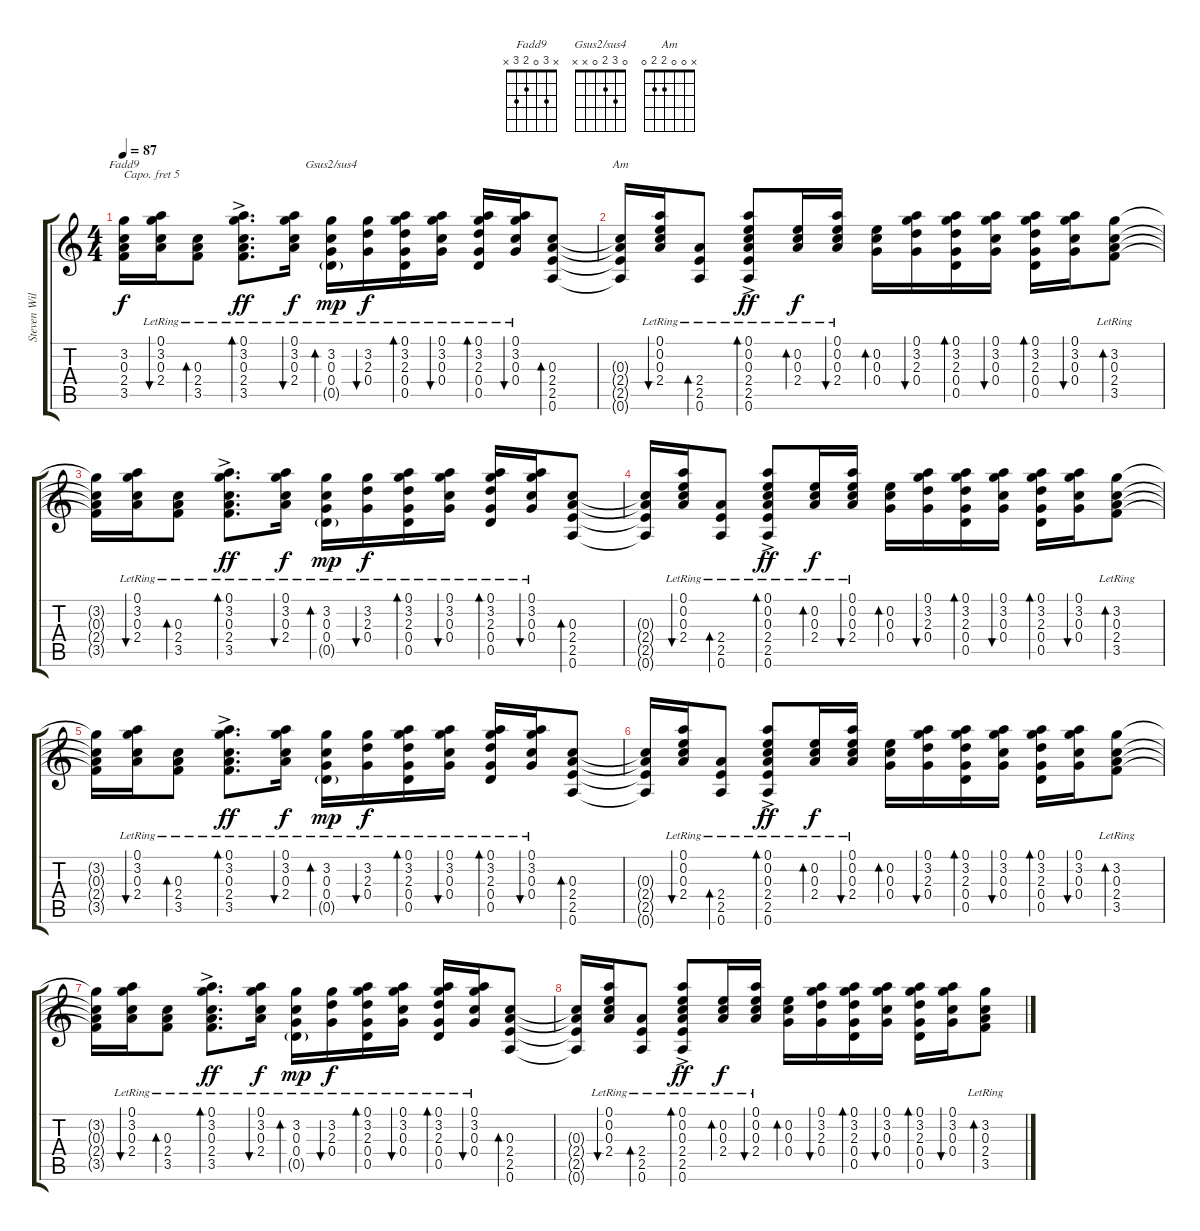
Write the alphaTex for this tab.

\track ("Steven Wilson Clean Gtr. L" "Steven Wil") {instrument electricguitarclean}
\staff {score tabs}
\capo 5
\tuning (E4 B3 G3 D3 A2 E2) {hide}
\chord ("Fadd9" x 3 0 2 3 x)
\chord ("Gsus2/sus4" 0 3 2 0 x x)
\chord ("Am" x 0 0 2 2 0)
\ts (4 4)
\tempo 87
\clef g2
\ks aminor
(3.2{t} 0.3{t} 2.4{t} 3.5{t}).16{ch "Fadd9" dy f} (0.1{lr} 3.2{lr} 0.3{lr} 2.4{lr}).16{bu 30} (0.3{lr} 2.4{lr} 3.5{lr}).8{bd 30} (0.1{ac lr} 3.2{ac lr} 0.3{ac lr} 2.4{ac lr} 3.5{ac lr}).8{d bd 30 dy ff} (0.1{lr} 3.2{lr} 0.3{lr} 2.4{lr}).16{bu 30 dy f} (3.2{lr} 0.3{lr} 0.4{lr} 0.5{g}).16{bd 30 ch "Gsus2/sus4" dy mp} (3.2{lr} 2.3{lr} 0.4{lr}).16{bu 30 dy f} (0.1{lr} 3.2{lr} 2.3{lr} 0.4{lr} 0.5{lr}).16{bd 30} (0.1{lr} 3.2{lr} 0.3{lr} 0.4{lr}).16{bu 30} (0.1{lr} 3.2{lr} 2.3{lr} 0.4{lr} 0.5{lr}).16{bd 30} (0.1{lr} 3.2{lr} 0.3{lr} 0.4{lr}).16{bu 30} (0.3 2.4 2.5 0.6).8{bd 30} |
(0.3{t} 2.4{t} 2.5{t} 0.6{t}).16{ch "Am"} (0.1{lr} 0.2{lr} 0.3{lr} 2.4{lr}).16{bu 30} (2.4{lr} 2.5{lr} 0.6{lr}).8{bd 30} (0.1{ac lr} 0.2{ac lr} 0.3{ac lr} 2.4{ac lr} 2.5{ac lr} 0.6{ac lr}).8{bd 30 dy ff} (0.2{lr} 0.3{lr} 2.4{lr}).16{bd 30 dy f} (0.1{lr} 0.2{lr} 0.3{lr} 2.4{lr}).16{bu 30} (0.2 0.3 0.4).16{bd 30} (0.1 3.2 2.3 0.4).16{bu 30} (0.1 3.2 2.3 0.4 0.5).16{bd 30} (0.1 3.2 0.3 0.4).16{bu 30} (0.1 3.2 2.3 0.4 0.5).16{bd 30} (0.1 3.2 0.3 0.4).16{bu 30} (3.2{lr} 0.3{lr} 2.4{lr} 3.5{lr}).8{bd 30} |
(3.2{t} 0.3{t} 2.4{t} 3.5{t}).16 (0.1{lr} 3.2{lr} 0.3{lr} 2.4{lr}).16{bu 30} (0.3{lr} 2.4{lr} 3.5{lr}).8{bd 30} (0.1{ac lr} 3.2{ac lr} 0.3{ac lr} 2.4{ac lr} 3.5{ac lr}).8{d bd 30 dy ff} (0.1{lr} 3.2{lr} 0.3{lr} 2.4{lr}).16{bu 30 dy f} (3.2{lr} 0.3{lr} 0.4{lr} 0.5{g}).16{bd 30 dy mp} (3.2{lr} 2.3{lr} 0.4{lr}).16{bu 30 dy f} (0.1{lr} 3.2{lr} 2.3{lr} 0.4{lr} 0.5{lr}).16{bd 30} (0.1{lr} 3.2{lr} 0.3{lr} 0.4{lr}).16{bu 30} (0.1{lr} 3.2{lr} 2.3{lr} 0.4{lr} 0.5{lr}).16{bd 30} (0.1{lr} 3.2{lr} 0.3{lr} 0.4{lr}).16{bu 30} (0.3 2.4 2.5 0.6).8{bd 30} |
(0.3{t} 2.4{t} 2.5{t} 0.6{t}).16 (0.1{lr} 0.2{lr} 0.3{lr} 2.4{lr}).16{bu 30} (2.4{lr} 2.5{lr} 0.6{lr}).8{bd 30} (0.1{ac lr} 0.2{ac lr} 0.3{ac lr} 2.4{ac lr} 2.5{ac lr} 0.6{ac lr}).8{bd 30 dy ff} (0.2{lr} 0.3{lr} 2.4{lr}).16{bd 30 dy f} (0.1{lr} 0.2{lr} 0.3{lr} 2.4{lr}).16{bu 30} (0.2 0.3 0.4).16{bd 30} (0.1 3.2 2.3 0.4).16{bu 30} (0.1 3.2 2.3 0.4 0.5).16{bd 30} (0.1 3.2 0.3 0.4).16{bu 30} (0.1 3.2 2.3 0.4 0.5).16{bd 30} (0.1 3.2 0.3 0.4).16{bu 30} (3.2{lr} 0.3{lr} 2.4{lr} 3.5{lr}).8{bd 30} |
(3.2{t} 0.3{t} 2.4{t} 3.5{t}).16 (0.1{lr} 3.2{lr} 0.3{lr} 2.4{lr}).16{bu 30} (0.3{lr} 2.4{lr} 3.5{lr}).8{bd 30} (0.1{ac lr} 3.2{ac lr} 0.3{ac lr} 2.4{ac lr} 3.5{ac lr}).8{d bd 30 dy ff} (0.1{lr} 3.2{lr} 0.3{lr} 2.4{lr}).16{bu 30 dy f} (3.2{lr} 0.3{lr} 0.4{lr} 0.5{g}).16{bd 30 dy mp} (3.2{lr} 2.3{lr} 0.4{lr}).16{bu 30 dy f} (0.1{lr} 3.2{lr} 2.3{lr} 0.4{lr} 0.5{lr}).16{bd 30} (0.1{lr} 3.2{lr} 0.3{lr} 0.4{lr}).16{bu 30} (0.1{lr} 3.2{lr} 2.3{lr} 0.4{lr} 0.5{lr}).16{bd 30} (0.1{lr} 3.2{lr} 0.3{lr} 0.4{lr}).16{bu 30} (0.3 2.4 2.5 0.6).8{bd 30} |
(0.3{t} 2.4{t} 2.5{t} 0.6{t}).16 (0.1{lr} 0.2{lr} 0.3{lr} 2.4{lr}).16{bu 30} (2.4{lr} 2.5{lr} 0.6{lr}).8{bd 30} (0.1{ac lr} 0.2{ac lr} 0.3{ac lr} 2.4{ac lr} 2.5{ac lr} 0.6{ac lr}).8{bd 30 dy ff} (0.2{lr} 0.3{lr} 2.4{lr}).16{bd 30 dy f} (0.1{lr} 0.2{lr} 0.3{lr} 2.4{lr}).16{bu 30} (0.2 0.3 0.4).16{bd 30} (0.1 3.2 2.3 0.4).16{bu 30} (0.1 3.2 2.3 0.4 0.5).16{bd 30} (0.1 3.2 0.3 0.4).16{bu 30} (0.1 3.2 2.3 0.4 0.5).16{bd 30} (0.1 3.2 0.3 0.4).16{bu 30} (3.2{lr} 0.3{lr} 2.4{lr} 3.5{lr}).8{bd 30} |
(3.2{t} 0.3{t} 2.4{t} 3.5{t}).16 (0.1{lr} 3.2{lr} 0.3{lr} 2.4{lr}).16{bu 30} (0.3{lr} 2.4{lr} 3.5{lr}).8{bd 30} (0.1{ac lr} 3.2{ac lr} 0.3{ac lr} 2.4{ac lr} 3.5{ac lr}).8{d bd 30 dy ff} (0.1{lr} 3.2{lr} 0.3{lr} 2.4{lr}).16{bu 30 dy f} (3.2{lr} 0.3{lr} 0.4{lr} 0.5{g}).16{bd 30 dy mp} (3.2{lr} 2.3{lr} 0.4{lr}).16{bu 30 dy f} (0.1{lr} 3.2{lr} 2.3{lr} 0.4{lr} 0.5{lr}).16{bd 30} (0.1{lr} 3.2{lr} 0.3{lr} 0.4{lr}).16{bu 30} (0.1{lr} 3.2{lr} 2.3{lr} 0.4{lr} 0.5{lr}).16{bd 30} (0.1{lr} 3.2{lr} 0.3{lr} 0.4{lr}).16{bu 30} (0.3 2.4 2.5 0.6).8{bd 30} |
(0.3{t} 2.4{t} 2.5{t} 0.6{t}).16 (0.1{lr} 0.2{lr} 0.3{lr} 2.4{lr}).16{bu 30} (2.4{lr} 2.5{lr} 0.6{lr}).8{bd 30} (0.1{ac lr} 0.2{ac lr} 0.3{ac lr} 2.4{ac lr} 2.5{ac lr} 0.6{ac lr}).8{bd 30 dy ff} (0.2{lr} 0.3{lr} 2.4{lr}).16{bd 30 dy f} (0.1{lr} 0.2{lr} 0.3{lr} 2.4{lr}).16{bu 30} (0.2 0.3 0.4).16{bd 30} (0.1 3.2 2.3 0.4).16{bu 30} (0.1 3.2 2.3 0.4 0.5).16{bd 30} (0.1 3.2 0.3 0.4).16{bu 30} (0.1 3.2 2.3 0.4 0.5).16{bd 30} (0.1 3.2 0.3 0.4).16{bu 30} (3.2{lr} 0.3{lr} 2.4{lr} 3.5{lr}).8{bd 30}
